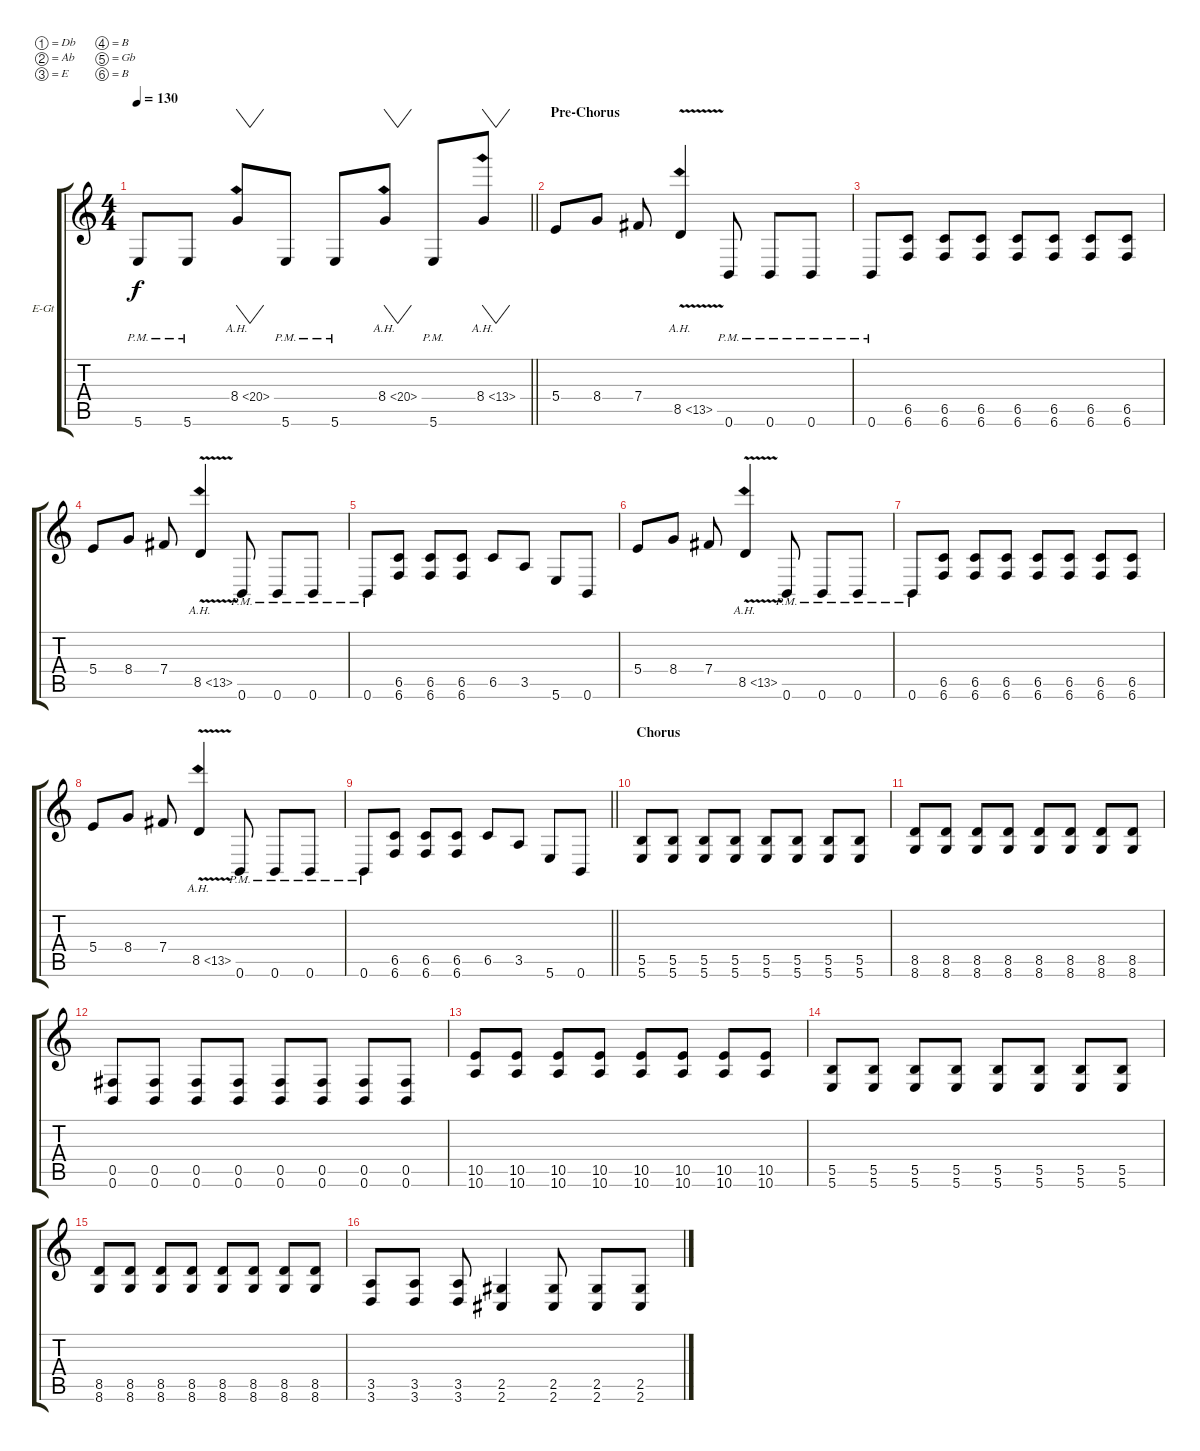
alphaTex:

\bracketExtendMode groupsimilarinstruments
\firstSystemTrackNameOrientation horizontal
\otherSystemsTrackNameOrientation horizontal
\track ("Mick Thomson" "E-Gt") {instrument overdrivenguitar}
\staff {score tabs}
\tuning (Db4 Ab3 E3 B2 Gb2 B1)
\ts (4 4)
\tempo 130
\clef g2
\barLineRight lightlight
\ks c
5.6{pm}.8{dy f} 5.6{pm}.8 8.4{ah 12}.8{vw} 5.6{pm}.8 5.6{pm}.8 8.4{ah 12}.8{vw} 5.6{pm}.8 8.4{ah 5}.8{vw} |
\section ("" "Pre-Chorus")
5.4.8 8.4.8 7.4.8 8.5{ah 5 v}.4 0.6{pm}.8 0.6{pm}.8 0.6{pm}.8 |
0.6{pm}.8 (6.5 6.6).8 (6.5 6.6).8 (6.5 6.6).8 (6.5 6.6).8 (6.5 6.6).8 (6.5 6.6).8 (6.5 6.6).8 |
5.4.8 8.4.8 7.4.8 8.5{ah 5 v}.4 0.6{pm}.8 0.6{pm}.8 0.6{pm}.8 |
0.6{pm}.8 (6.5 6.6).8 (6.5 6.6).8 (6.5 6.6).8 6.5.8 3.5.8 5.6.8 0.6.8 |
5.4.8 8.4.8 7.4.8 8.5{ah 5 v}.4 0.6{pm}.8 0.6{pm}.8 0.6{pm}.8 |
0.6{pm}.8 (6.5 6.6).8 (6.5 6.6).8 (6.5 6.6).8 (6.5 6.6).8 (6.5 6.6).8 (6.5 6.6).8 (6.5 6.6).8 |
5.4.8 8.4.8 7.4.8 8.5{ah 5 v}.4 0.6{pm}.8 0.6{pm}.8 0.6{pm}.8 |
\barLineRight lightlight
0.6{pm}.8 (6.5 6.6).8 (6.5 6.6).8 (6.5 6.6).8 6.5.8 3.5.8 5.6.8 0.6.8 |
\section ("" "Chorus")
(5.5 5.6).8 (5.5 5.6).8 (5.5 5.6).8 (5.5 5.6).8 (5.5 5.6).8 (5.5 5.6).8 (5.5 5.6).8 (5.5 5.6).8 |
(8.5 8.6).8 (8.5 8.6).8 (8.5 8.6).8 (8.5 8.6).8 (8.5 8.6).8 (8.5 8.6).8 (8.5 8.6).8 (8.5 8.6).8 |
(0.5 0.6).8 (0.5 0.6).8 (0.5 0.6).8 (0.5 0.6).8 (0.5 0.6).8 (0.5 0.6).8 (0.5 0.6).8 (0.5 0.6).8 |
(10.5 10.6).8 (10.5 10.6).8 (10.5 10.6).8 (10.5 10.6).8 (10.5 10.6).8 (10.5 10.6).8 (10.5 10.6).8 (10.5 10.6).8 |
(5.5 5.6).8 (5.5 5.6).8 (5.5 5.6).8 (5.5 5.6).8 (5.5 5.6).8 (5.5 5.6).8 (5.5 5.6).8 (5.5 5.6).8 |
(8.5 8.6).8 (8.5 8.6).8 (8.5 8.6).8 (8.5 8.6).8 (8.5 8.6).8 (8.5 8.6).8 (8.5 8.6).8 (8.5 8.6).8 |
(3.5 3.6).8 (3.5 3.6).8 (3.5 3.6).8 (2.5 2.6).4 (2.5 2.6).8 (2.5 2.6).8 (2.5 2.6).8
